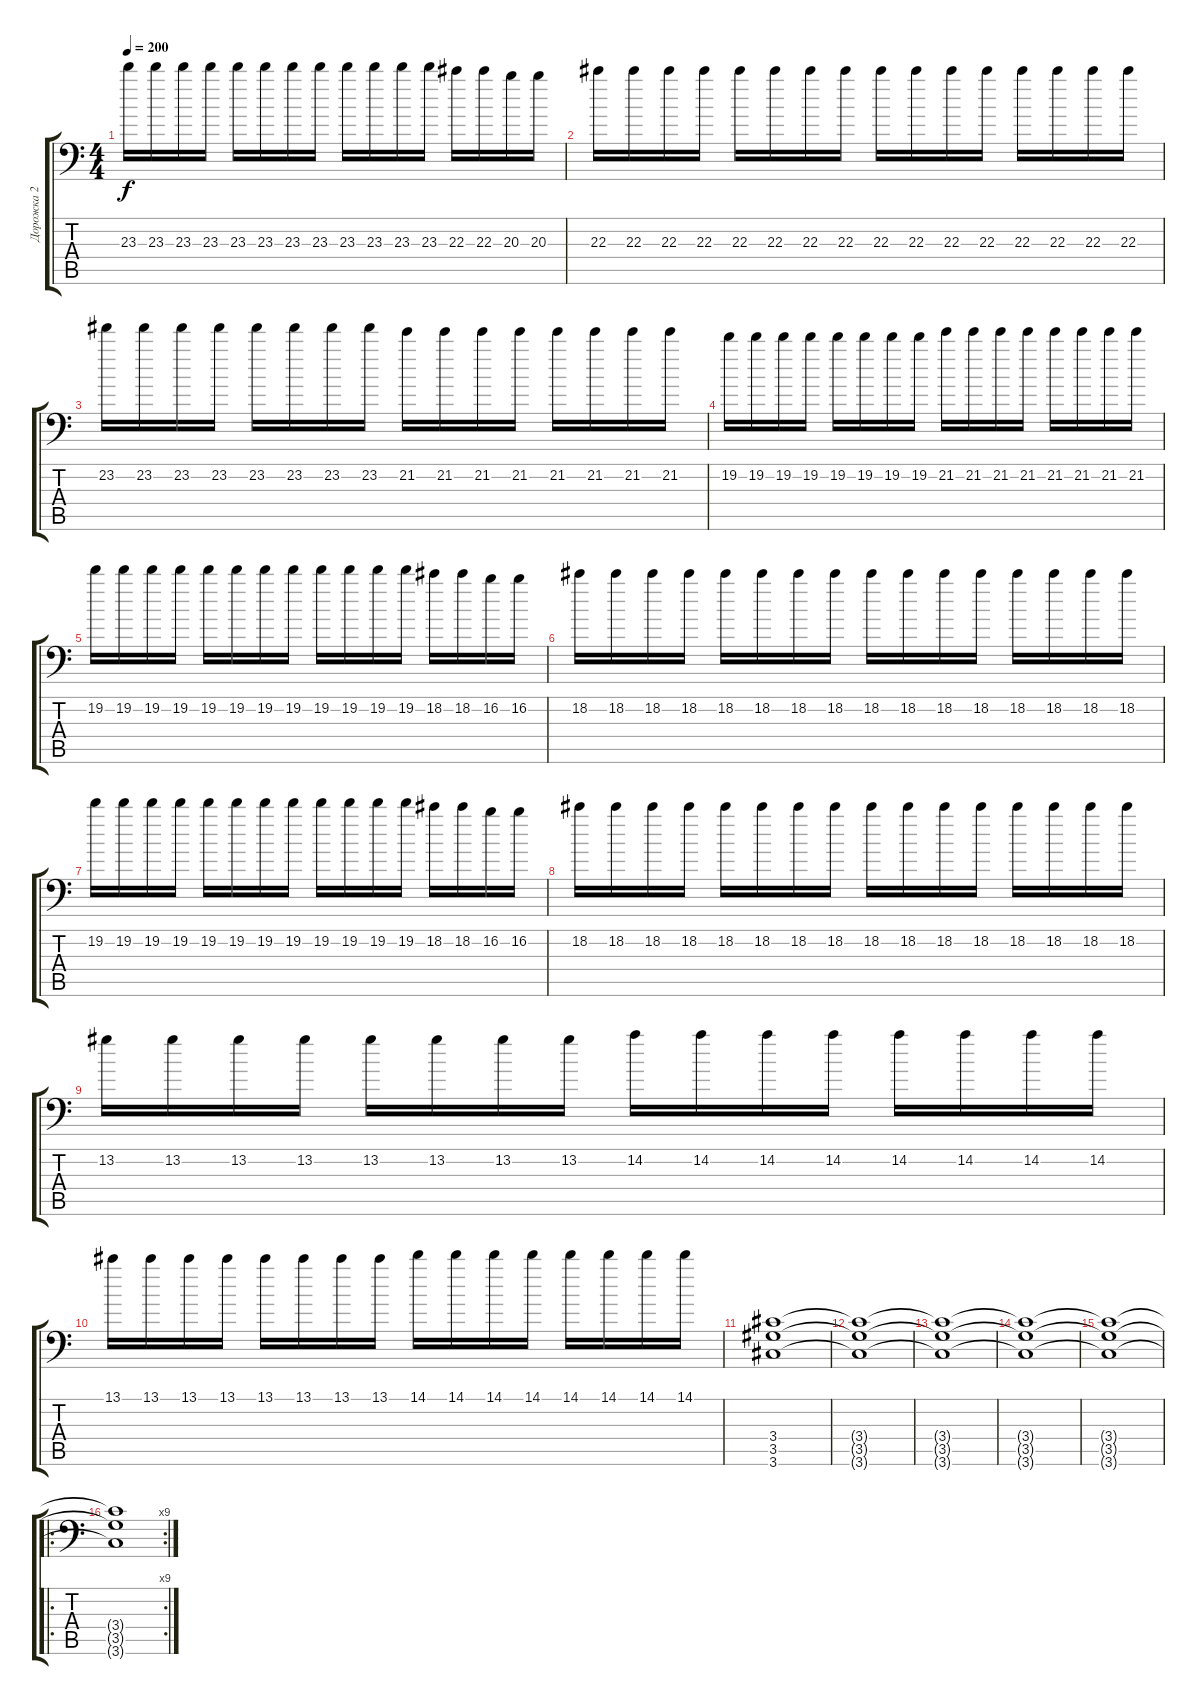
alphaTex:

\track ("Дорожка 2" "Дорожка 2") {instrument distortionguitar}
\staff {score tabs}
\tuning (C4 G3 Eb3 Bb2 F2 Bb1) {hide}
\ts (4 4)
\tempo 200
\clef f4
\ks c
23.3.16{dy f} 23.3.16 23.3.16 23.3.16 23.3.16 23.3.16 23.3.16 23.3.16 23.3.16 23.3.16 23.3.16 23.3.16 22.3.16 22.3.16 20.3.16 20.3.16 |
22.3.16 22.3.16 22.3.16 22.3.16 22.3.16 22.3.16 22.3.16 22.3.16 22.3.16 22.3.16 22.3.16 22.3.16 22.3.16 22.3.16 22.3.16 22.3.16 |
23.2.16 23.2.16 23.2.16 23.2.16 23.2.16 23.2.16 23.2.16 23.2.16 21.2.16 21.2.16 21.2.16 21.2.16 21.2.16 21.2.16 21.2.16 21.2.16 |
19.2.16 19.2.16 19.2.16 19.2.16 19.2.16 19.2.16 19.2.16 19.2.16 21.2.16 21.2.16 21.2.16 21.2.16 21.2.16 21.2.16 21.2.16 21.2.16 |
19.2.16 19.2.16 19.2.16 19.2.16 19.2.16 19.2.16 19.2.16 19.2.16 19.2.16 19.2.16 19.2.16 19.2.16 18.2.16 18.2.16 16.2.16 16.2.16 |
18.2.16 18.2.16 18.2.16 18.2.16 18.2.16 18.2.16 18.2.16 18.2.16 18.2.16 18.2.16 18.2.16 18.2.16 18.2.16 18.2.16 18.2.16 18.2.16 |
19.2.16 19.2.16 19.2.16 19.2.16 19.2.16 19.2.16 19.2.16 19.2.16 19.2.16 19.2.16 19.2.16 19.2.16 18.2.16 18.2.16 16.2.16 16.2.16 |
18.2.16 18.2.16 18.2.16 18.2.16 18.2.16 18.2.16 18.2.16 18.2.16 18.2.16 18.2.16 18.2.16 18.2.16 18.2.16 18.2.16 18.2.16 18.2.16 |
13.2.16 13.2.16 13.2.16 13.2.16 13.2.16 13.2.16 13.2.16 13.2.16 14.2.16 14.2.16 14.2.16 14.2.16 14.2.16 14.2.16 14.2.16 14.2.16 |
13.1.16 13.1.16 13.1.16 13.1.16 13.1.16 13.1.16 13.1.16 13.1.16 14.1.16 14.1.16 14.1.16 14.1.16 14.1.16 14.1.16 14.1.16 14.1.16 |
(3.4 3.5 3.6).1{volume 10} |
(3.4{t} 3.5{t} 3.6{t}).1 |
(3.4{t} 3.5{t} 3.6{t}).1 |
(3.4{t} 3.5{t} 3.6{t}).1 |
(3.4{t} 3.5{t} 3.6{t}).1 |
\ro
\rc 9
(3.4{t} 3.5{t} 3.6{t}).1
